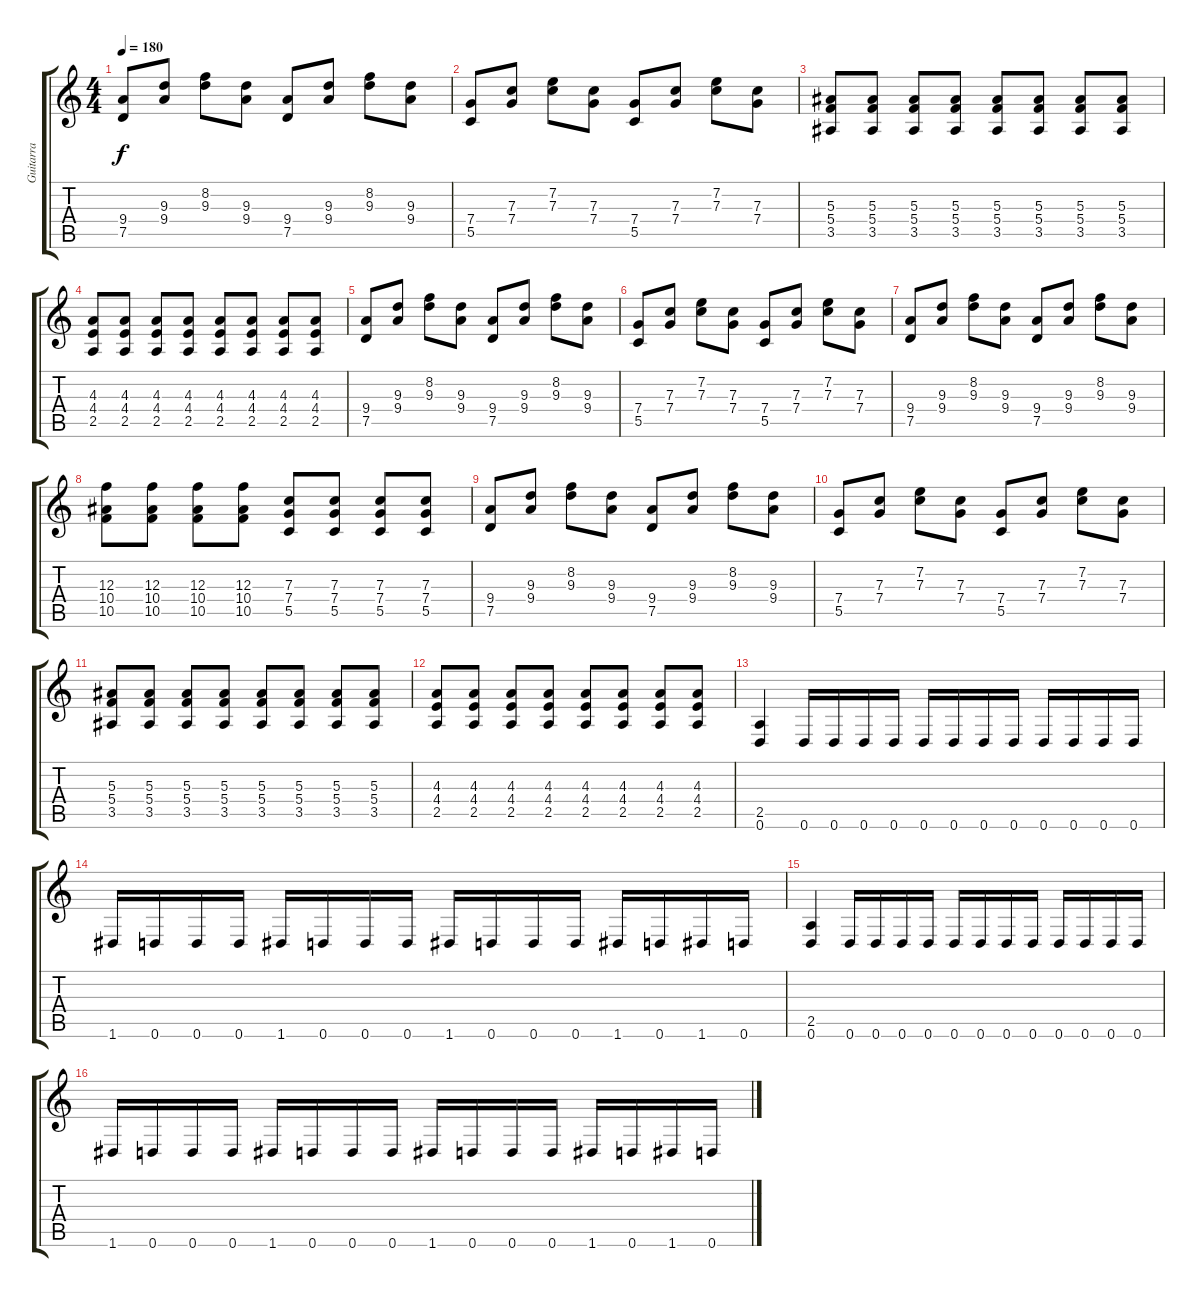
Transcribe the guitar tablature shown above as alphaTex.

\track ("Guitarra" "Guitarra") {instrument distortionguitar}
\staff {score tabs}
\tuning (D4 A3 F3 C3 G2 D2) {hide}
\ts (4 4)
\tempo 180
\clef g2
\ks c
(9.4 7.5).8{dy f} (9.3 9.4).8 (8.2 9.3).8 (9.3 9.4).8 (9.4 7.5).8 (9.3 9.4).8 (8.2 9.3).8 (9.3 9.4).8 |
(7.4 5.5).8 (7.3 7.4).8 (7.2 7.3).8 (7.3 7.4).8 (7.4 5.5).8 (7.3 7.4).8 (7.2 7.3).8 (7.3 7.4).8 |
(5.3 5.4 3.5).8 (5.3 5.4 3.5).8 (5.3 5.4 3.5).8 (5.3 5.4 3.5).8 (5.3 5.4 3.5).8 (5.3 5.4 3.5).8 (5.3 5.4 3.5).8 (5.3 5.4 3.5).8 |
(4.3 4.4 2.5).8 (4.3 4.4 2.5).8 (4.3 4.4 2.5).8 (4.3 4.4 2.5).8 (4.3 4.4 2.5).8 (4.3 4.4 2.5).8 (4.3 4.4 2.5).8 (4.3 4.4 2.5).8 |
(9.4 7.5).8 (9.3 9.4).8 (8.2 9.3).8 (9.3 9.4).8 (9.4 7.5).8 (9.3 9.4).8 (8.2 9.3).8 (9.3 9.4).8 |
(7.4 5.5).8 (7.3 7.4).8 (7.2 7.3).8 (7.3 7.4).8 (7.4 5.5).8 (7.3 7.4).8 (7.2 7.3).8 (7.3 7.4).8 |
(9.4 7.5).8 (9.3 9.4).8 (8.2 9.3).8 (9.3 9.4).8 (9.4 7.5).8 (9.3 9.4).8 (8.2 9.3).8 (9.3 9.4).8 |
(12.3 10.4 10.5).8 (12.3 10.4 10.5).8 (12.3 10.4 10.5).8 (12.3 10.4 10.5).8 (7.3 7.4 5.5).8 (7.3 7.4 5.5).8 (7.3 7.4 5.5).8 (7.3 7.4 5.5).8 |
(9.4 7.5).8 (9.3 9.4).8 (8.2 9.3).8 (9.3 9.4).8 (9.4 7.5).8 (9.3 9.4).8 (8.2 9.3).8 (9.3 9.4).8 |
(7.4 5.5).8 (7.3 7.4).8 (7.2 7.3).8 (7.3 7.4).8 (7.4 5.5).8 (7.3 7.4).8 (7.2 7.3).8 (7.3 7.4).8 |
(5.3 5.4 3.5).8 (5.3 5.4 3.5).8 (5.3 5.4 3.5).8 (5.3 5.4 3.5).8 (5.3 5.4 3.5).8 (5.3 5.4 3.5).8 (5.3 5.4 3.5).8 (5.3 5.4 3.5).8 |
(4.3 4.4 2.5).8 (4.3 4.4 2.5).8 (4.3 4.4 2.5).8 (4.3 4.4 2.5).8 (4.3 4.4 2.5).8 (4.3 4.4 2.5).8 (4.3 4.4 2.5).8 (4.3 4.4 2.5).8 |
(2.5 0.6).4 0.6.16 0.6.16 0.6.16 0.6.16 0.6.16 0.6.16 0.6.16 0.6.16 0.6.16 0.6.16 0.6.16 0.6.16 |
1.6.16 0.6.16 0.6.16 0.6.16 1.6.16 0.6.16 0.6.16 0.6.16 1.6.16 0.6.16 0.6.16 0.6.16 1.6.16 0.6.16 1.6.16 0.6.16 |
(2.5 0.6).4 0.6.16 0.6.16 0.6.16 0.6.16 0.6.16 0.6.16 0.6.16 0.6.16 0.6.16 0.6.16 0.6.16 0.6.16 |
1.6.16 0.6.16 0.6.16 0.6.16 1.6.16 0.6.16 0.6.16 0.6.16 1.6.16 0.6.16 0.6.16 0.6.16 1.6.16 0.6.16 1.6.16 0.6.16
